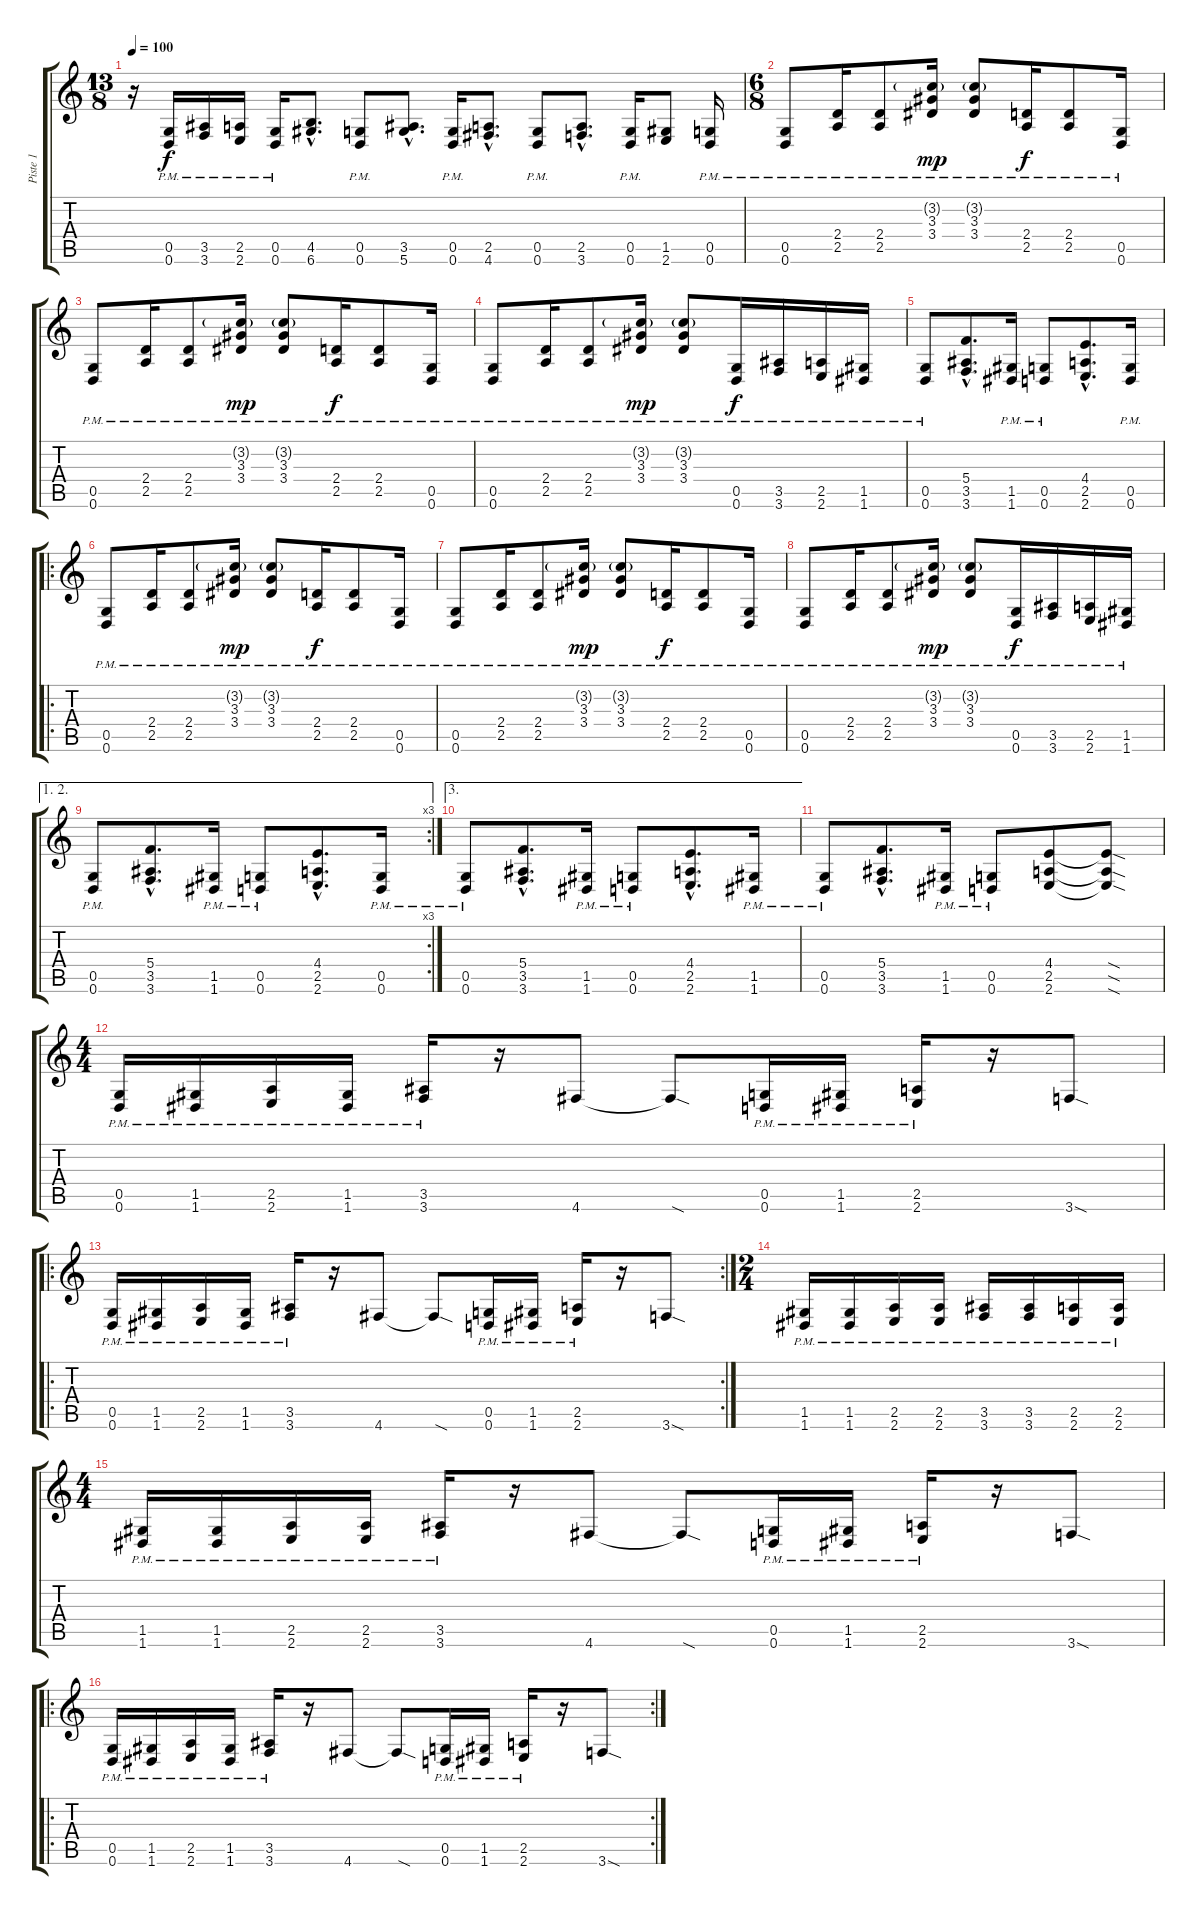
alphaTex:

\track ("Piste 1" "Piste 1") {instrument distortionguitar}
\staff {score tabs}
\tuning (D4 A3 F3 C3 G2 D2) {hide}
\ts (13 8)
\tempo 100
\clef g2
\ks c
r.16{dy f instrument distortionguitar} (0.5{pm} 0.6{pm}).16 (3.5{pm} 3.6{pm}).16 (2.5{pm} 2.6{pm}).16 (0.5{pm} 0.6{pm}).16 (4.5{hac} 6.6{hac}).8{d} (0.5{pm} 0.6{pm}).8 (3.5{hac} 5.6{hac}).8{d} (0.5{pm} 0.6{pm}).16 (2.5{hac} 4.6{hac}).8{d} (0.5{pm} 0.6{pm}).8 (2.5{hac} 3.6{hac}).8{d} (0.5{pm} 0.6{pm}).16 (1.5 2.6).8 (0.5{pm} 0.6{pm}).16 |
\ts (6 8)
(0.5{pm} 0.6{pm}).8 (2.4{pm} 2.5{pm}).16 (2.4{pm} 2.5{pm}).8 (3.2{g pm} 3.3{pm} 3.4{pm}).16{dy mp} (3.2{g pm} 3.3{pm} 3.4{pm}).8 (2.4{pm} 2.5{pm}).16{dy f} (2.4{pm} 2.5{pm}).8 (0.5{pm} 0.6{pm}).16 |
(0.5{pm} 0.6{pm}).8 (2.4{pm} 2.5{pm}).16 (2.4{pm} 2.5{pm}).8 (3.2{g pm} 3.3{pm} 3.4{pm}).16{dy mp} (3.2{g pm} 3.3{pm} 3.4{pm}).8 (2.4{pm} 2.5{pm}).16{dy f} (2.4{pm} 2.5{pm}).8 (0.5{pm} 0.6{pm}).16 |
(0.5{pm} 0.6{pm}).8 (2.4{pm} 2.5{pm}).16 (2.4{pm} 2.5{pm}).8 (3.2{g pm} 3.3{pm} 3.4{pm}).16{dy mp} (3.2{g pm} 3.3{pm} 3.4{pm}).8 (0.5{pm} 0.6{pm}).16{dy f} (3.5{pm} 3.6{pm}).16 (2.5{pm} 2.6{pm}).16 (1.5{pm} 1.6{pm}).16 |
(0.5{pm} 0.6{pm}).8 (5.4{hac} 3.5{hac} 3.6{hac}).8{d} (1.5{pm} 1.6{pm}).16 (0.5{pm} 0.6{pm}).8 (4.4{hac} 2.5{hac} 2.6{hac}).8{d} (0.5{pm} 0.6{pm}).16 |
\ro
(0.5{pm} 0.6{pm}).8 (2.4{pm} 2.5{pm}).16 (2.4{pm} 2.5{pm}).8 (3.2{g pm} 3.3{pm} 3.4{pm}).16{dy mp} (3.2{g pm} 3.3{pm} 3.4{pm}).8 (2.4{pm} 2.5{pm}).16{dy f} (2.4{pm} 2.5{pm}).8 (0.5{pm} 0.6{pm}).16 |
(0.5{pm} 0.6{pm}).8 (2.4{pm} 2.5{pm}).16 (2.4{pm} 2.5{pm}).8 (3.2{g pm} 3.3{pm} 3.4{pm}).16{dy mp} (3.2{g pm} 3.3{pm} 3.4{pm}).8 (2.4{pm} 2.5{pm}).16{dy f} (2.4{pm} 2.5{pm}).8 (0.5{pm} 0.6{pm}).16 |
(0.5{pm} 0.6{pm}).8 (2.4{pm} 2.5{pm}).16 (2.4{pm} 2.5{pm}).8 (3.2{g pm} 3.3{pm} 3.4{pm}).16{dy mp} (3.2{g pm} 3.3{pm} 3.4{pm}).8 (0.5{pm} 0.6{pm}).16{dy f} (3.5{pm} 3.6{pm}).16 (2.5{pm} 2.6{pm}).16 (1.5{pm} 1.6{pm}).16 |
\ae (1 2)
\rc 3
(0.5{pm} 0.6{pm}).8 (5.4{hac} 3.5{hac} 3.6{hac}).8{d} (1.5{pm} 1.6{pm}).16 (0.5{pm} 0.6{pm}).8 (4.4{hac} 2.5{hac} 2.6{hac}).8{d} (0.5{pm} 0.6{pm}).16 |
\ae 3
(0.5{pm} 0.6{pm}).8 (5.4{hac} 3.5{hac} 3.6{hac}).8{d} (1.5{pm} 1.6{pm}).16 (0.5{pm} 0.6{pm}).8 (4.4{hac} 2.5{hac} 2.6{hac}).8{d} (1.5{pm} 1.6{pm}).16 |
(0.5{pm} 0.6{pm}).8 (5.4{hac} 3.5{hac} 3.6{hac}).8{d} (1.5{pm} 1.6{pm}).16 (0.5{pm} 0.6{pm}).8 (4.4 2.5 2.6).8 (4.4{sod t} 2.5{sod t} 2.6{sod t}).8 |
\ts (4 4)
(0.5{pm} 0.6{pm}).16 (1.5{pm} 1.6{pm}).16 (2.5{pm} 2.6{pm}).16 (1.5{pm} 1.6{pm}).16 (3.5{pm} 3.6{pm}).16 r.16 4.6.8 4.6{sod t}.8 (0.5{pm} 0.6{pm}).16 (1.5{pm} 1.6{pm}).16 (2.5{pm} 2.6{pm}).16 r.16 3.6{sod}.8 |
\ro
\rc 2
(0.5{pm} 0.6{pm}).16 (1.5{pm} 1.6{pm}).16 (2.5{pm} 2.6{pm}).16 (1.5{pm} 1.6{pm}).16 (3.5{pm} 3.6{pm}).16 r.16 4.6.8 4.6{sod t}.8 (0.5{pm} 0.6{pm}).16 (1.5{pm} 1.6{pm}).16 (2.5{pm} 2.6{pm}).16 r.16 3.6{sod}.8 |
\ts (2 4)
(1.5{pm} 1.6{pm}).16 (1.5{pm} 1.6{pm}).16 (2.5{pm} 2.6{pm}).16 (2.5{pm} 2.6{pm}).16 (3.5{pm} 3.6{pm}).16 (3.5{pm} 3.6{pm}).16 (2.5{pm} 2.6{pm}).16 (2.5{pm} 2.6{pm}).16 |
\ts (4 4)
(1.5{pm} 1.6{pm}).16 (1.5{pm} 1.6{pm}).16 (2.5{pm} 2.6{pm}).16 (2.5{pm} 2.6{pm}).16 (3.5{pm} 3.6{pm}).16 r.16 4.6.8 4.6{sod t}.8 (0.5{pm} 0.6{pm}).16 (1.5{pm} 1.6{pm}).16 (2.5{pm} 2.6{pm}).16 r.16 3.6{sod}.8 |
\ro
\rc 2
(0.5{pm} 0.6{pm}).16 (1.5{pm} 1.6{pm}).16 (2.5{pm} 2.6{pm}).16 (1.5{pm} 1.6{pm}).16 (3.5{pm} 3.6{pm}).16 r.16 4.6.8 4.6{sod t}.8 (0.5{pm} 0.6{pm}).16 (1.5{pm} 1.6{pm}).16 (2.5{pm} 2.6{pm}).16 r.16 3.6{sod}.8
